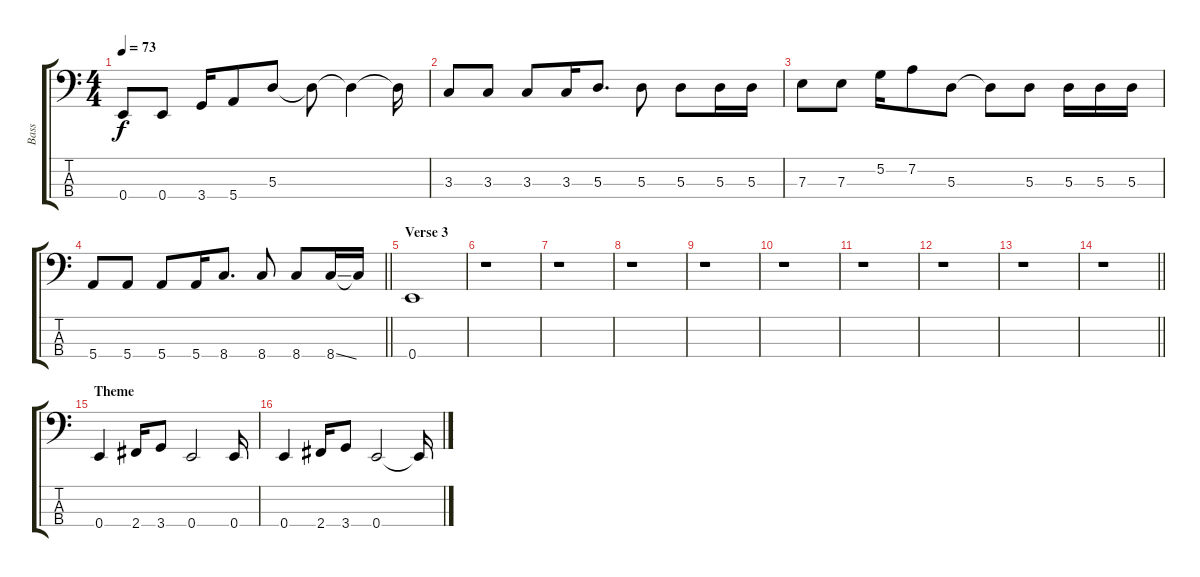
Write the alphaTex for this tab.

\track ("Bass" "Bass") {instrument electricbassfinger}
\staff {score tabs}
\tuning (G2 D2 A1 E1) {hide}
\ts (4 4)
\tempo 73
\clef f4
\ks c
0.4.8{dy f} 0.4.8 3.4.16 5.4.8 5.3.8 5.3{t}.8 5.3{t}.4 5.3{t}.16 |
3.3.8 3.3.8 3.3.8 3.3.16 5.3.8{d} 5.3.8 5.3.8 5.3.16 5.3.16 |
7.3.8 7.3.8 5.2.16 7.2.8 5.3.8 5.3{t}.8 5.3.8 5.3.16 5.3.16 5.3.16 |
\barLineRight lightlight
5.4.8 5.4.8 5.4.8 5.4.16 8.4.8{d} 8.4.8 8.4.8 8.4{ss}.16 8.4{t}.16 |
\section ("" "Verse 3")
0.4.1 |
r.1 |
r.1 |
r.1 |
r.1 |
r.1 |
r.1 |
r.1 |
r.1 |
\barLineRight lightlight
r.1 |
\section ("" "Theme")
0.4.4 2.4.16 3.4.8 0.4.2 0.4.16 |
0.4.4 2.4.16 3.4.8 0.4.2 0.4{t}.16
